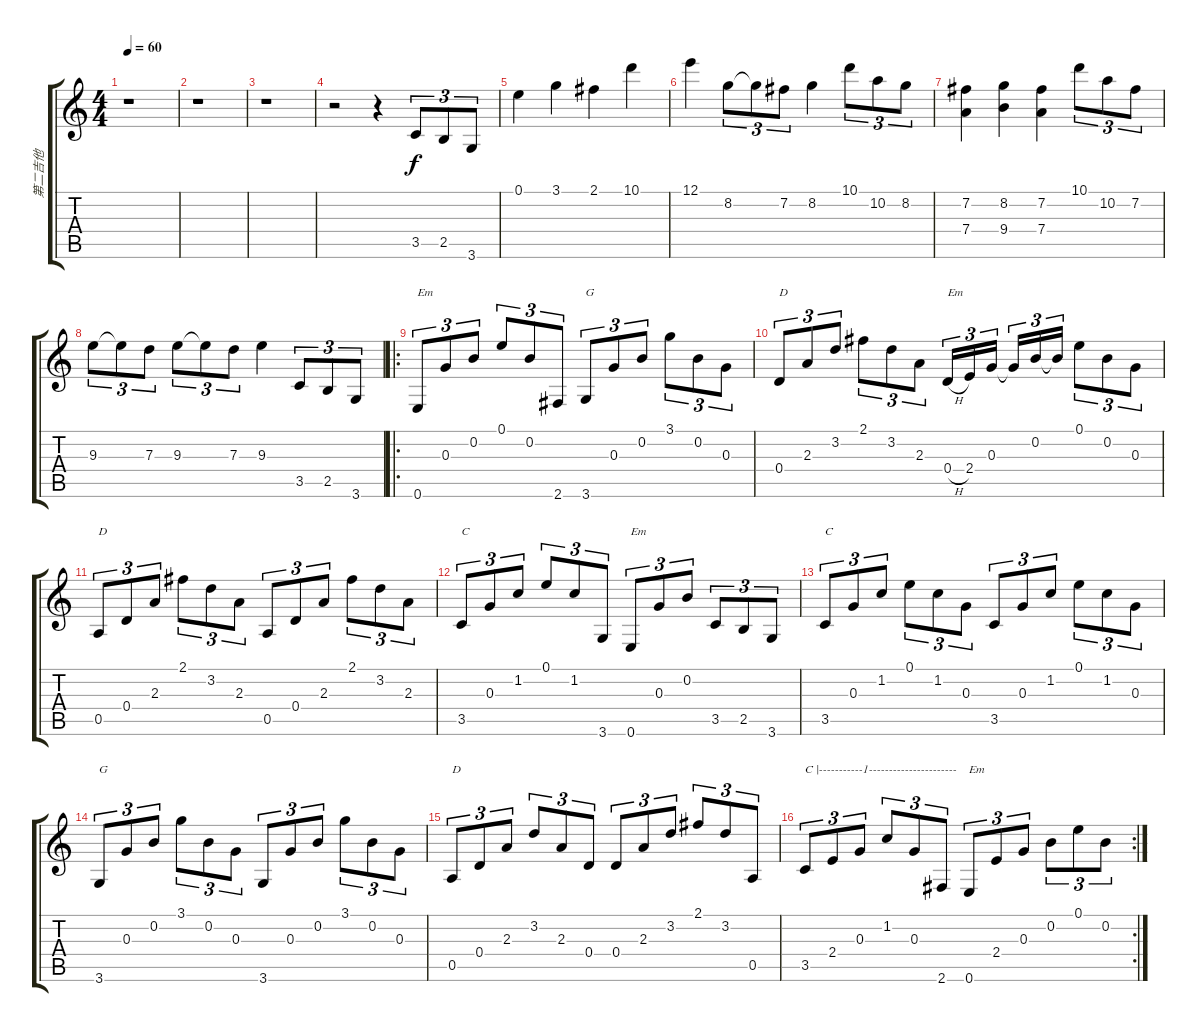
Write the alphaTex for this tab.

\track ("第二吉他" "第二吉他") {instrument acousticguitarsteel}
\staff {score tabs}
\tuning (E4 B3 G3 D3 A2 E2) {hide}
\ts (4 4)
\tempo 60
\clef g2
\ks c
r.1{dy f instrument acousticguitarsteel} |
r.1 |
r.1 |
r.2 r.4 3.5.8{tu (3 2)} 2.5.8{tu (3 2)} 3.6.8{tu (3 2)} |
0.1.4 3.1.4 2.1.4 10.1.4 |
12.1.4 8.2.8{tu (3 2)} 8.2{t}.8{tu (3 2)} 7.2.8{tu (3 2)} 8.2.4 10.1.8{tu (3 2)} 10.2.8{tu (3 2)} 8.2.8{tu (3 2)} |
(7.2 7.4).4 (8.2 9.4).4 (7.2 7.4).4 10.1.8{tu (3 2)} 10.2.8{tu (3 2)} 7.2.8{tu (3 2)} |
9.3.8{tu (3 2)} 9.3{t}.8{tu (3 2)} 7.3.8{tu (3 2)} 9.3.8{tu (3 2)} 9.3{t}.8{tu (3 2)} 7.3.8{tu (3 2)} 9.3.4 3.5.8{tu (3 2)} 2.5.8{tu (3 2)} 3.6.8{tu (3 2)} |
\ro
0.6.8{tu (3 2) txt "Em"} 0.3.8{tu (3 2)} 0.2.8{tu (3 2)} 0.1.8{tu (3 2)} 0.2.8{tu (3 2)} 2.6.8{tu (3 2)} 3.6.8{tu (3 2) txt "G"} 0.3.8{tu (3 2)} 0.2.8{tu (3 2)} 3.1.8{tu (3 2)} 0.2.8{tu (3 2)} 0.3.8{tu (3 2)} |
0.4.8{tu (3 2) txt "D"} 2.3.8{tu (3 2)} 3.2.8{tu (3 2)} 2.1.8{tu (3 2)} 3.2.8{tu (3 2)} 2.3.8{tu (3 2)} 0.4{h}.16{tu (3 2) txt "Em"} 2.4.16{tu (3 2)} 0.3.16{tu (3 2)} 0.3{t}.16{tu (3 2)} 0.2.16{tu (3 2)} 0.2{t}.16{tu (3 2)} 0.1.8{tu (3 2)} 0.2.8{tu (3 2)} 0.3.8{tu (3 2)} |
0.5.8{tu (3 2) txt "D"} 0.4.8{tu (3 2)} 2.3.8{tu (3 2)} 2.1.8{tu (3 2)} 3.2.8{tu (3 2)} 2.3.8{tu (3 2)} 0.5.8{tu (3 2)} 0.4.8{tu (3 2)} 2.3.8{tu (3 2)} 2.1.8{tu (3 2)} 3.2.8{tu (3 2)} 2.3.8{tu (3 2)} |
3.5.8{tu (3 2) txt "C"} 0.3.8{tu (3 2)} 1.2.8{tu (3 2)} 0.1.8{tu (3 2)} 1.2.8{tu (3 2)} 3.6.8{tu (3 2)} 0.6.8{tu (3 2) txt "Em"} 0.3.8{tu (3 2)} 0.2.8{tu (3 2)} 3.5.8{tu (3 2)} 2.5.8{tu (3 2)} 3.6.8{tu (3 2)} |
3.5.8{tu (3 2) txt "C"} 0.3.8{tu (3 2)} 1.2.8{tu (3 2)} 0.1.8{tu (3 2)} 1.2.8{tu (3 2)} 0.3.8{tu (3 2)} 3.5.8{tu (3 2)} 0.3.8{tu (3 2)} 1.2.8{tu (3 2)} 0.1.8{tu (3 2)} 1.2.8{tu (3 2)} 0.3.8{tu (3 2)} |
3.6.8{tu (3 2) txt "G"} 0.3.8{tu (3 2)} 0.2.8{tu (3 2)} 3.1.8{tu (3 2)} 0.2.8{tu (3 2)} 0.3.8{tu (3 2)} 3.6.8{tu (3 2)} 0.3.8{tu (3 2)} 0.2.8{tu (3 2)} 3.1.8{tu (3 2)} 0.2.8{tu (3 2)} 0.3.8{tu (3 2)} |
0.5.8{tu (3 2) txt "D"} 0.4.8{tu (3 2)} 2.3.8{tu (3 2)} 3.2.8{tu (3 2)} 2.3.8{tu (3 2)} 0.4.8{tu (3 2)} 0.4.8{tu (3 2)} 2.3.8{tu (3 2)} 3.2.8{tu (3 2)} 2.1.8{tu (3 2)} 3.2.8{tu (3 2)} 0.5.8{tu (3 2)} |
\rc 2
3.5.8{tu (3 2) txt "C |-----------1----------------------"} 2.4.8{tu (3 2)} 0.3.8{tu (3 2)} 1.2.8{tu (3 2)} 0.3.8{tu (3 2)} 2.6.8{tu (3 2)} 0.6.8{tu (3 2) txt "Em"} 2.4.8{tu (3 2)} 0.3.8{tu (3 2)} 0.2.8{tu (3 2)} 0.1.8{tu (3 2)} 0.2.8{tu (3 2)}
